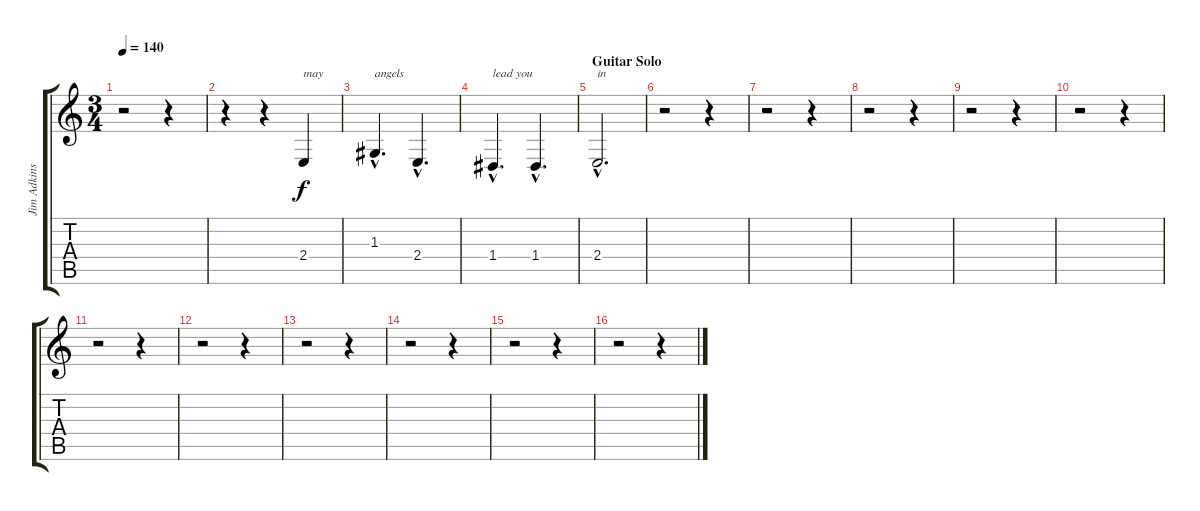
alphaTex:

\track ("Jim Adkins - Voice I" "Jim Adkins") {instrument sopranosax}
\staff {score tabs}
\tuning (E4 B3 G3 D3 A2 E2) {hide}
\ts (3 4)
\tempo 140
\clef g2
\ks c
r.2{dy f} r.4 |
r.4 r.4 2.4.4{txt "may"} |
1.3{hac}.4{d txt "angels"} 2.4{hac}.4{d} |
1.4{hac}.4{d txt "lead you"} 1.4{hac}.4{d} |
\section ("" "Guitar Solo")
2.4{hac}.2{d txt "in"} |
r.2 r.4 |
r.2 r.4 |
r.2 r.4 |
r.2 r.4 |
r.2 r.4 |
r.2 r.4 |
r.2 r.4 |
r.2 r.4 |
r.2 r.4 |
r.2 r.4 |
r.2 r.4
